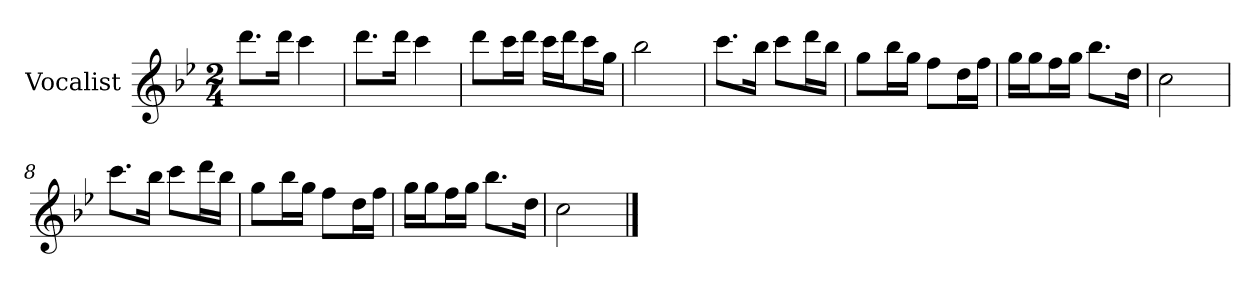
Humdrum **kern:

**kern
*part1
*staff1
*I"Vocalist
*k[b-e-]
*B-:
*M2/4
=
8.dddL
16dddJk
4ccc
=1
8.dddL
16dddJk
4ccc
=2
8dddL
16cccL
16dddJJ
16cccLL
16dddJ
16cccL
16ggJJ
=3
2bb-
=4
8.cccL
16bb-Jk
8cccL
16dddL
16bb-JJ
=5
8ggL
16bb-L
16ggJJ
8ffL
16ddL
16ffJJ
=6
16ggLL
16ggJ
16ffL
16ggJJ
8.bb-L
16ddJk
=7
2cc
=8
8.cccL
16bb-Jk
8cccL
16dddL
16bb-JJ
=9
8ggL
16bb-L
16ggJJ
8ffL
16ddL
16ffJJ
=10
16ggLL
16ggJ
16ffL
16ggJJ
8.bb-L
16ddJk
=11
2cc
==
*-
